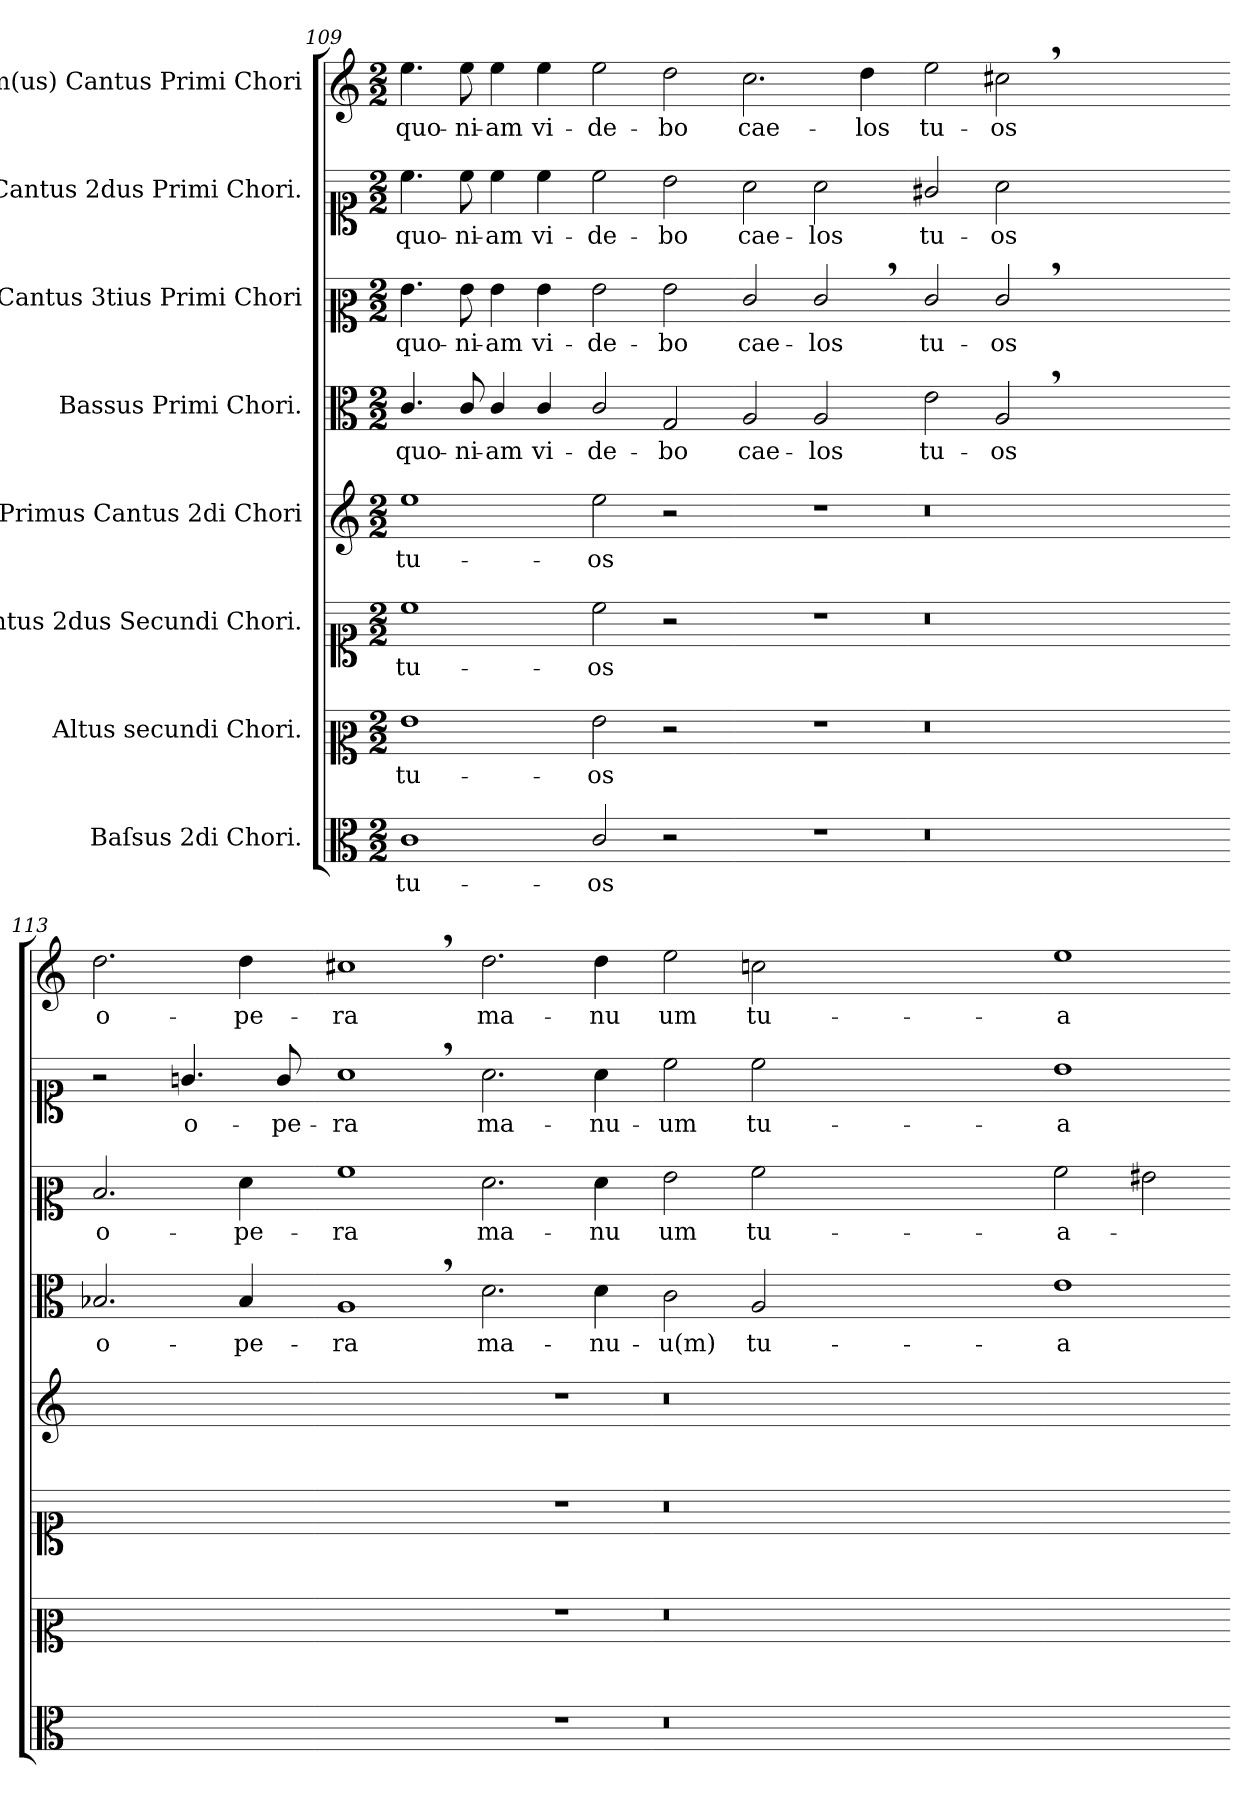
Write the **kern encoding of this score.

**kern	**text	**kern	**text	**kern	**text	**kern	**text	**kern	**text	**kern	**text	**kern	**text	**kern	**text
*part8	*part8	*part7	*part7	*part6	*part6	*part5	*part5	*part4	*part4	*part3	*part3	*part2	*part2	*part1	*part1
*staff8	*staff8	*staff7	*staff7	*staff6	*staff6	*staff5	*staff5	*staff4	*staff4	*staff3	*staff3	*staff2	*staff2	*staff1	*staff1
*I"Baſsus 2di Chori.	*	*I"Altus secundi Chori.	*	*I"Cantus 2dus Secundi Chori.	*	*I"Primus Cantus 2di Chori	*	*I"Bassus Primi Chori.	*	*I"Cantus 3tius Primi Chori	*	*I"Cantus 2dus Primi Chori.	*	*I"Im(us) Cantus Primi Chori	*
*clefC3	*	*clefC2	*	*clefC1	*	*clefG2	*	*clefC3	*	*clefC2	*	*clefC1	*	*clefG2	*
*k[]	*	*k[]	*	*k[]	*	*k[]	*	*k[]	*	*k[]	*	*k[]	*	*k[]	*
*D:dor	*	*D:dor	*	*D:dor	*	*D:dor	*	*D:dor	*	*D:dor	*	*D:dor	*	*D:dor	*
*M2/2	*	*M2/2	*	*M2/2	*	*M2/2	*	*M2/2	*	*M2/2	*	*M2/2	*	*M2/2	*
=109	=109	=109	=109	=109	=109	=109	=109	=109	=109	=109	=109	=109	=109	=109	=109
!	!LO:LY:i	!	!	!	!	!	!LO:LY:i	!	!	!	!	!	!LO:LY:i	!	!LO:LY:i
1c	tu-	1g	tu-	1cc	tu-	1ee	tu-	4.c/	quo-	4.g\	quo-	4.cc\	quo-	4.ee\	quo-
!	!	!	!	!	!	!	!	!	!	!	!	!	!LO:LY:i	!	!LO:LY:i
.	.	.	.	.	.	.	.	8c/	-ni-	8g\	-ni-	8cc\	-ni-	8ee\	-ni-
!	!	!	!	!	!	!	!	!	!	!	!	!	!LO:LY:i	!	!LO:LY:i
.	.	.	.	.	.	.	.	4c/	-am	4g\	-am	4cc\	-am	4ee\	-am
!	!	!	!	!	!	!	!	!	!	!	!	!	!LO:LY:i	!	!LO:LY:i
.	.	.	.	.	.	.	.	4c/	vi-	4g\	vi-	4cc\	vi-	4ee\	vi-
=110-	=110-	=110-	=110-	=110-	=110-	=110-	=110-	=110-	=110-	=110-	=110-	=110-	=110-	=110-	=110-
!	!LO:LY:i	!	!	!	!	!	!LO:LY:i	!	!	!	!	!	!LO:LY:i	!	!LO:LY:i
2c/	-os	2g\	-os	2cc\	-os	2ee\	-os	2c/	-de-	2g\	-de-	2cc\	-de-	2ee\	-de-
!	!	!	!	!	!	!	!	!	!	!	!	!	!LO:LY:i	!	!LO:LY:i
2r	.	2r	.	2r	.	2r	.	2G/	-bo	2g\	-bo	2b\	-bo	2dd\	-bo
=111-	=111-	=111-	=111-	=111-	=111-	=111-	=111-	=111-	=111-	=111-	=111-	=111-	=111-	=111-	=111-
!	!	!	!	!	!	!	!	!	!	!	!	!	!LO:LY:i	!	!LO:LY:i
1r	.	1r	.	1r	.	1r	.	2A/	cae-	2e/	cae-	2a\	cae-	2.cc\	cae-
!	!	!	!	!	!	!	!	!	!	!	!	!	!LO:LY:i	!	!
.	.	.	.	.	.	.	.	2A/	-los	2e,>/	-los	2a\	-los	.	.
!	!	!	!	!	!	!	!	!	!	!	!	!	!	!	!LO:LY:i
.	.	.	.	.	.	.	.	.	.	.	.	.	.	4dd\	-los
=112-	=112-	=112-	=112-	=112-	=112-	=112-	=112-	=112-	=112-	=112-	=112-	=112-	=112-	=112-	=112-
!	!	!	!	!	!	!	!	!	!	!	!	!	!LO:LY:i	!	!LO:LY:i
0.r	.	0.r	.	0.r	.	0.r	.	2e\	tu-	2e/	tu-	2g#X/	tu-	2ee\	tu-
!	!	!	!	!	!	!	!	!	!	!	!	!	!LO:LY:i	!	!LO:LY:i
.	.	.	.	.	.	.	.	2A,>/	-os	2e,>/	-os	2a\	-os	2cc#X,>\	-os
.	.	.	.	.	.	.	.	0ryy	.	0ryy	.	0ryy	.	0ryy	.
=113-	=113-	=113-	=113-	=113-	=113-	=113-	=113-	=113-	=113-	=113-	=113-	=113-	=113-	=113-	=113-
1ryy	.	1ryy	.	1ryy	.	1ryy	.	2.B-X/	o-	2.d/	o-	2r	.	2.dd\	o-
.	.	.	.	.	.	.	.	.	.	.	.	4.gn/	o-	.	.
.	.	.	.	.	.	.	.	4B-/	-pe-	4f\	-pe-	.	.	4dd\	-pe-
.	.	.	.	.	.	.	.	.	.	.	.	8g/	-pe-	.	.
=114-	=114-	=114-	=114-	=114-	=114-	=114-	=114-	=114-	=114-	=114-	=114-	=114-	=114-	=114-	=114-
1ryy	.	1ryy	.	1ryy	.	1ryy	.	1A,>	-ra	1a	-ra	1a,>	-ra	1cc#X,>	-ra
=115-	=115-	=115-	=115-	=115-	=115-	=115-	=115-	=115-	=115-	=115-	=115-	=115-	=115-	=115-	=115-
1r	.	1r	.	1r	.	1r	.	2.d\	ma-	2.f\	ma-	2.a\	ma-	2.dd\	ma-
.	.	.	.	.	.	.	.	4d\	-nu-	4f\	-nu	4a\	-nu-	4dd\	-nu
=116-	=116-	=116-	=116-	=116-	=116-	=116-	=116-	=116-	=116-	=116-	=116-	=116-	=116-	=116-	=116-
0.r	.	0.r	.	0.r	.	0.r	.	2c\	-u(m)	2g\	um	2cc\	-um	2ee\	um
.	.	.	.	.	.	.	.	2A/	tu-	2a\	tu-	2cc\	tu-	2ccn\	tu-
.	.	.	.	.	.	.	.	0ryy	.	0ryy	.	0ryy	.	0ryy	.
=117-	=117-	=117-	=117-	=117-	=117-	=117-	=117-	=117-	=117-	=117-	=117-	=117-	=117-	=117-	=117-
1ryy	.	1ryy	.	1ryy	.	1ryy	.	1e	-a-	2a\	-a-	1b	-a-	1ee	-a-
.	.	.	.	.	.	.	.	.	.	2g#X\	.	.	.	.	.
=-	=-	=-	=-	=-	=-	=-	=-	=-	=-	=-	=-	=-	=-	=-	=-
*-	*-	*-	*-	*-	*-	*-	*-	*-	*-	*-	*-	*-	*-	*-	*-
